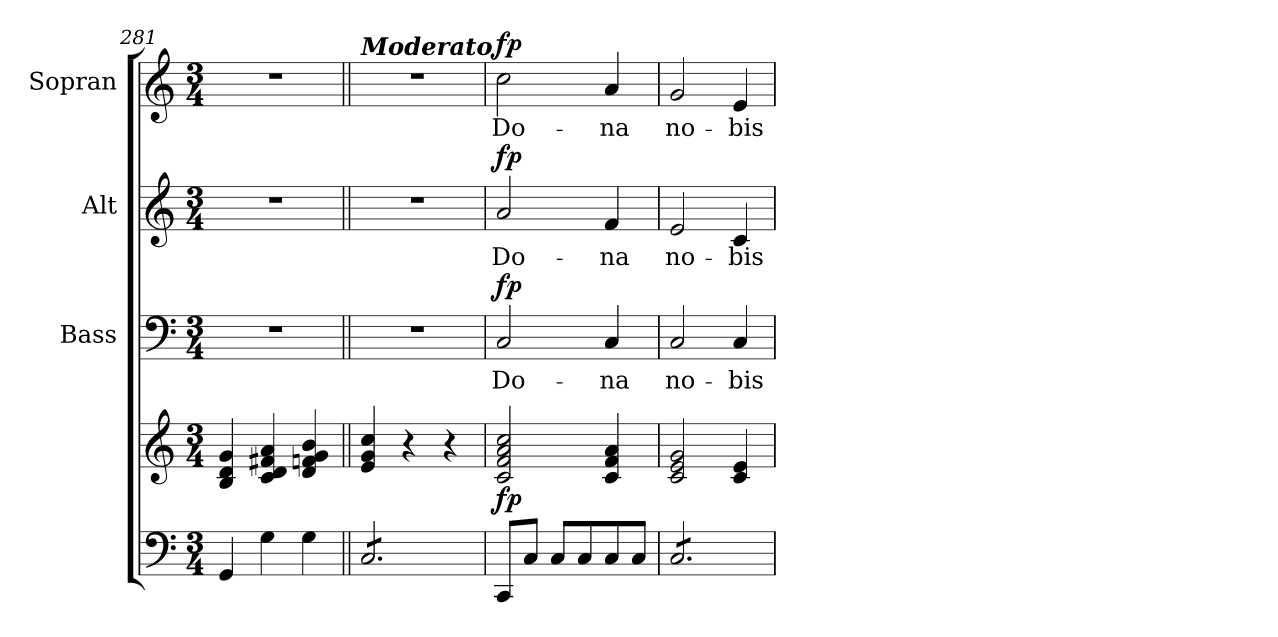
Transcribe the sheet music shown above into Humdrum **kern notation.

**kern	**kern	**dynam	**kern	**text	**dynam	**kern	**text	**dynam	**kern	**text	**dynam
*part4	*part4	*part4	*part3	*part3	*part3	*part2	*part2	*part2	*part1	*part1	*part1
*staff5	*staff4	*staff4/5	*staff3	*staff3	*staff3	*staff2	*staff2	*staff2	*staff1	*staff1	*staff1
*	*	*	*I"Bass	*	*	*I"Alt	*	*	*I"Sopran	*	*
*	*	*	*I'B.	*	*	*I'A.	*	*	*I'S.	*	*
*clefF4	*clefG2	*	*clefF4	*	*	*clefG2	*	*	*clefG2	*	*
*k[]	*k[]	*	*k[]	*	*	*k[]	*	*	*k[]	*	*
*C:	*C:	*	*C:	*	*	*C:	*	*	*C:	*	*
*M3/4	*M3/4	*	*M3/4	*	*	*M3/4	*	*	*M3/4	*	*
=281	=281	=281	=281	=281	=281	=281	=281	=281	=281	=281	=281
4GG/	4B/ 4d/ 4g/	.	2.r	.	.	2.r	.	.	2.r	.	.
4G\	4c/ 4d/ 4f#X/ 4a/	.	.	.	.	.	.	.	.	.	.
4G\	4d/ 4fn/ 4g/ 4b/	.	.	.	.	.	.	.	.	.	.
!!LO:PB:g=z
=282||	=282||	=282||	=282||	=282||	=282||	=282||	=282||	=282||	=282||	=282||	=282||
!	!	!	!	!	!	!	!	!	!LO:TX:a:Bi:t=Moderato	!	!
*tremolo	*	*	*	*	*	*	*	*	*	*	*
8C/L	4e/ 4g/ 4cc/	.	2.r	.	.	2.r	.	.	2.r	.	.
8C/	.	.	.	.	.	.	.	.	.	.	.
8C/	4r	.	.	.	.	.	.	.	.	.	.
8C/	.	.	.	.	.	.	.	.	.	.	.
8C/	4r	.	.	.	.	.	.	.	.	.	.
8C/J	.	.	.	.	.	.	.	.	.	.	.
*Xtremolo	*	*	*	*	*	*	*	*	*	*	*
=283	=283	=283	=283	=283	=283	=283	=283	=283	=283	=283	=283
!	!	!LO:DY:b	!	!LO:LY:b	!LO:DY:a	!	!LO:LY:b	!LO:DY:a	!	!LO:LY:b	!LO:DY:a
8CC/L	2c/ 2f/ 2a/ 2cc/	fp	2C/	Do-	fp	2a/	Do-	fp	2cc\	Do-	fp
8C/J	.	.	.	.	.	.	.	.	.	.	.
8C/L	.	.	.	.	.	.	.	.	.	.	.
8C/	.	.	.	.	.	.	.	.	.	.	.
!	!	!	!	!LO:LY:b	!	!	!LO:LY:b	!	!	!LO:LY:b	!
8C/	4c/ 4f/ 4a/	.	4C/	-na	.	4f/	-na	.	4a/	-na	.
8C/J	.	.	.	.	.	.	.	.	.	.	.
=284	=284	=284	=284	=284	=284	=284	=284	=284	=284	=284	=284
!	!	!	!	!LO:LY:b	!	!	!LO:LY:b	!	!	!LO:LY:b	!
*tremolo	*	*	*	*	*	*	*	*	*	*	*
8C/L	2c/ 2e/ 2g/	.	2C/	no-	.	2e/	no-	.	2g/	no-	.
8C/	.	.	.	.	.	.	.	.	.	.	.
8C/	.	.	.	.	.	.	.	.	.	.	.
8C/	.	.	.	.	.	.	.	.	.	.	.
!	!	!	!	!LO:LY:b	!	!	!LO:LY:b	!	!	!LO:LY:b	!
8C/	4c/ 4e/	.	4C/	-bis	.	4c/	-bis	.	4e/	-bis	.
8C/J	.	.	.	.	.	.	.	.	.	.	.
*Xtremolo	*	*	*	*	*	*	*	*	*	*	*
=	=	=	=	=	=	=	=	=	=	=	=
*-	*-	*-	*-	*-	*-	*-	*-	*-	*-	*-	*-
